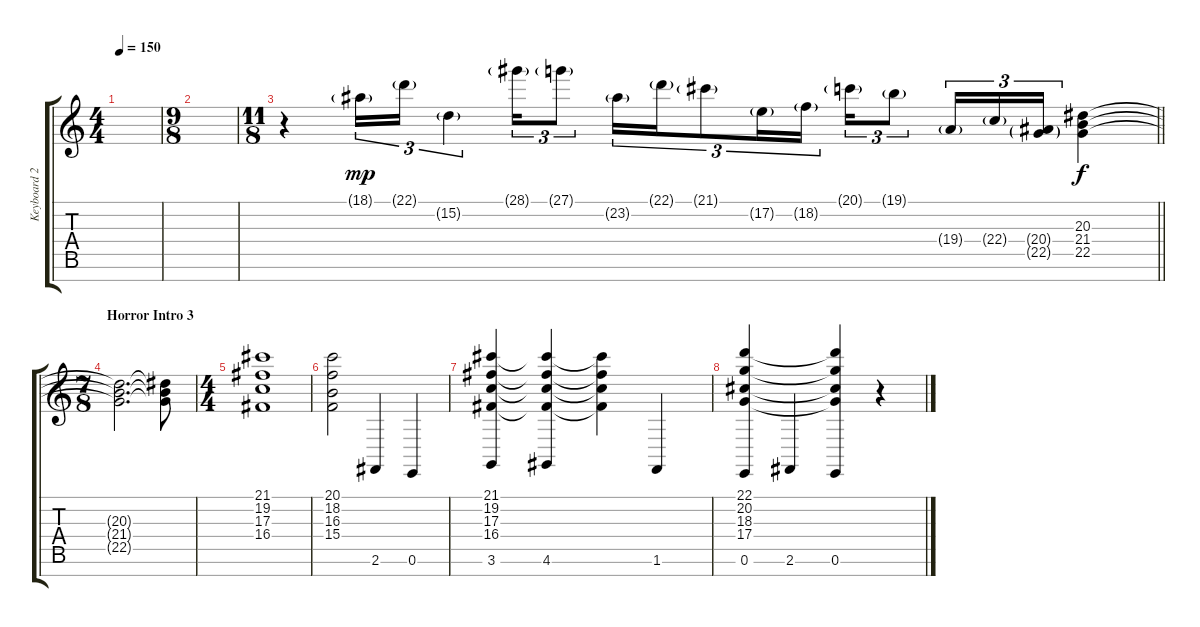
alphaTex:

\track ("Keyboard 2" "Keyboard 2") {instrument brightacousticpiano}
\staff {score tabs}
\tuning (E4 B3 G3 D3 A2 E2 B1) {hide}
\ts (4 4)
\tempo 150
\clef g2
\ks c
|
\ts (9 8)
|
\ts (11 8)
\barLineRight lightlight
r.4{instrument brightacousticpiano} 18.1{g}.16{tu (3 2) dy mp} 22.1{g}.16{tu (3 2)} 15.2{g}.4{tu (3 2)} 28.1{g}.16{tu (3 2)} 27.1{g}.8{tu (3 2)} 23.2{g}.16{tu (3 2)} 22.1{g}.16{tu (3 2)} 21.1{g}.8{tu (3 2)} 17.2{g}.16{tu (3 2)} 18.2{g}.16{tu (3 2)} 20.1{g}.16{tu (3 2)} 19.1{g}.8{tu (3 2)} 19.4{g}.16{tu (3 2)} 22.4{g}.16{tu (3 2)} (20.4{g} 22.5{g}).16{tu (3 2)} (20.3 21.4 22.5).4{dy f} |
\ts (7 8)
\section ("" "Horror Intro 3")
(20.3{t} 21.4{t} 22.5{t}).2{d} (20.3{t} 21.4{t} 22.5{t}).8 |
\ts (4 4)
(21.1 19.2 17.3 16.4).1 |
(20.1 18.2 16.3 15.4).2 2.6.4 0.6.4 |
(21.1 19.2 17.3 16.4 3.6).4 (21.1{t} 19.2{t} 17.3{t} 16.4{t} 4.6).4 (21.1{t} 19.2{t} 17.3{t} 16.4{t}).4 1.6.4 |
(22.1 20.2 18.3 17.4 0.6).4 2.6.4 (22.1{t} 20.2{t} 18.3{t} 17.4{t} 0.6).4 r.4
